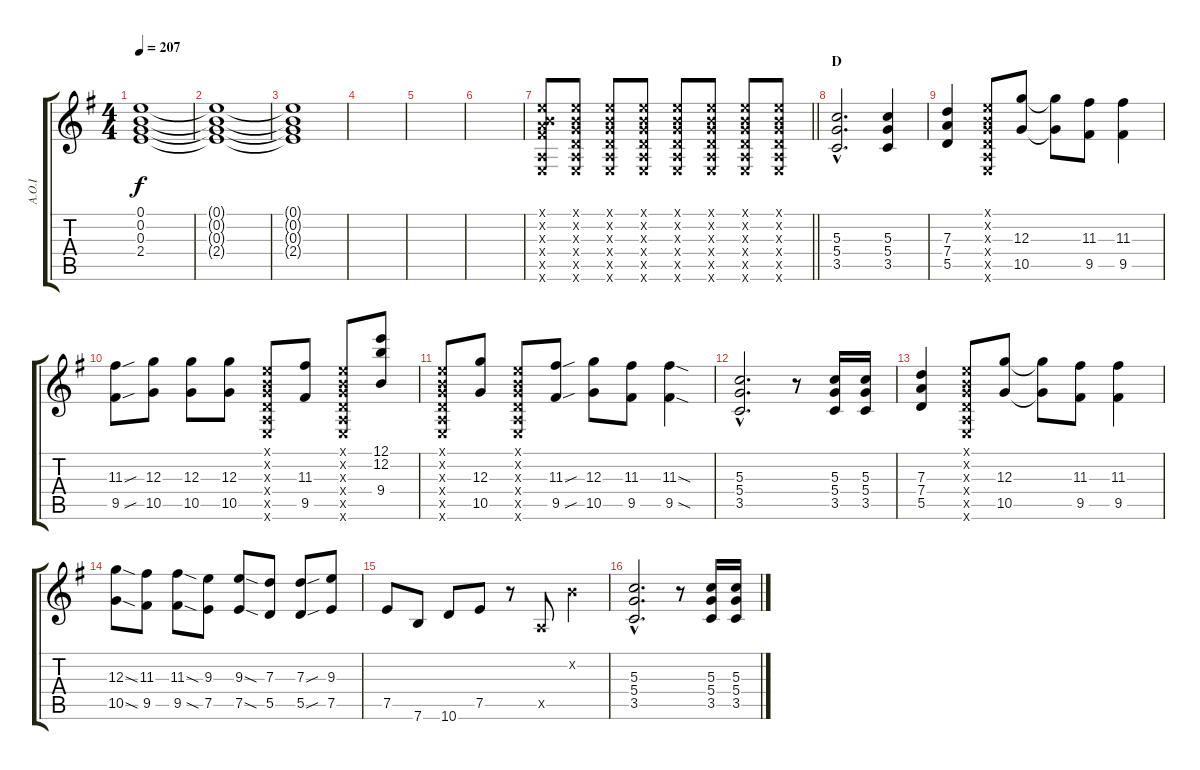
\track ("A.O.I" "A.O.I") {instrument distortionguitar}
\staff {score tabs}
\tuning (E4 B3 G3 D3 A2 E2) {hide}
\ts (4 4)
\tempo 207
\clef g2
\ks eminor
(0.1{t} 0.2{t} 0.3{t} 2.4{t}).1{dy f} |
(0.1{t} 0.2{t} 0.3{t} 2.4{t}).1 |
(0.1{t} 0.2{t} 0.3{t} 2.4{t}).1 |
|
|
|
\barLineRight lightlight
(0.1{x} 0.2{x} 2.3{x} 4.4{x} 0.5{x} 0.6{x}).8{instrument distortionguitar} (0.1{x} 0.2{x} 0.3{x} 0.4{x} 0.5{x} 0.6{x}).8 (0.1{x} 0.2{x} 0.3{x} 0.4{x} 0.5{x} 0.6{x}).8 (0.1{x} 0.2{x} 0.3{x} 0.4{x} 0.5{x} 0.6{x}).8 (0.1{x} 0.2{x} 0.3{x} 0.4{x} 0.5{x} 0.6{x}).8 (0.1{x} 0.2{x} 0.3{x} 0.4{x} 0.5{x} 0.6{x}).8 (0.1{x} 0.2{x} 0.3{x} 0.4{x} 0.5{x} 0.6{x}).8 (0.1{x} 0.2{x} 0.3{x} 0.4{x} 0.5{x} 0.6{x}).8 |
\section ("" "D")
(5.3{hac} 5.4{hac} 3.5{hac}).2{d volume 10 balance 12 instrument distortionguitar} (5.3 5.4 3.5).4 |
(7.3 7.4 5.5).4 (0.1{x} 0.2{x} 0.3{x} 0.4{x} 0.5{x} 0.6{x}).8 (12.3 10.5).8 (12.3{t} 10.5{t}).8 (11.3 9.5).8 (11.3 9.5).4 |
(11.3{sou} 9.5{sou}).8 (12.3 10.5).8 (12.3 10.5).8 (12.3 10.5).8 (0.1{x} 0.2{x} 0.3{x} 0.4{x} 0.5{x} 0.6{x}).8 (11.3 9.5).8 (0.1{x} 0.2{x} 0.3{x} 0.4{x} 0.5{x} 0.6{x}).8 (12.1 12.2 9.4).8 |
(0.1{x} 0.2{x} 0.3{x} 0.4{x} 0.5{x} 0.6{x}).8 (12.3 10.5).8 (0.1{x} 0.2{x} 0.3{x} 0.4{x} 0.5{x} 0.6{x}).8 (11.3{sou} 9.5{sou}).8 (12.3 10.5).8 (11.3 9.5).8 (11.3{sod} 9.5{sod}).4 |
(5.3{hac} 5.4{hac} 3.5{hac}).2{d} r.8 (5.3 5.4 3.5).16 (5.3 5.4 3.5).16 |
(7.3 7.4 5.5).4 (0.1{x} 0.2{x} 0.3{x} 0.4{x} 0.5{x} 0.6{x}).8 (12.3 10.5).8 (12.3{t} 10.5{t}).8 (11.3 9.5).8 (11.3 9.5).4 |
(12.3{sod} 10.5{sod}).8 (11.3 9.5).8 (11.3{sod} 9.5{sod}).8 (9.3 7.5).8 (9.3{sod} 7.5{sod}).8 (7.3 5.5).8 (7.3{sou} 5.5{sou}).8 (9.3 7.5).8 |
7.5.8 7.6.8 10.6.8 7.5.8 r.8 0.5{x}.8 0.2{x}.4 |
(5.3{hac} 5.4{hac} 3.5{hac}).2{d} r.8 (5.3 5.4 3.5).16 (5.3 5.4 3.5).16
